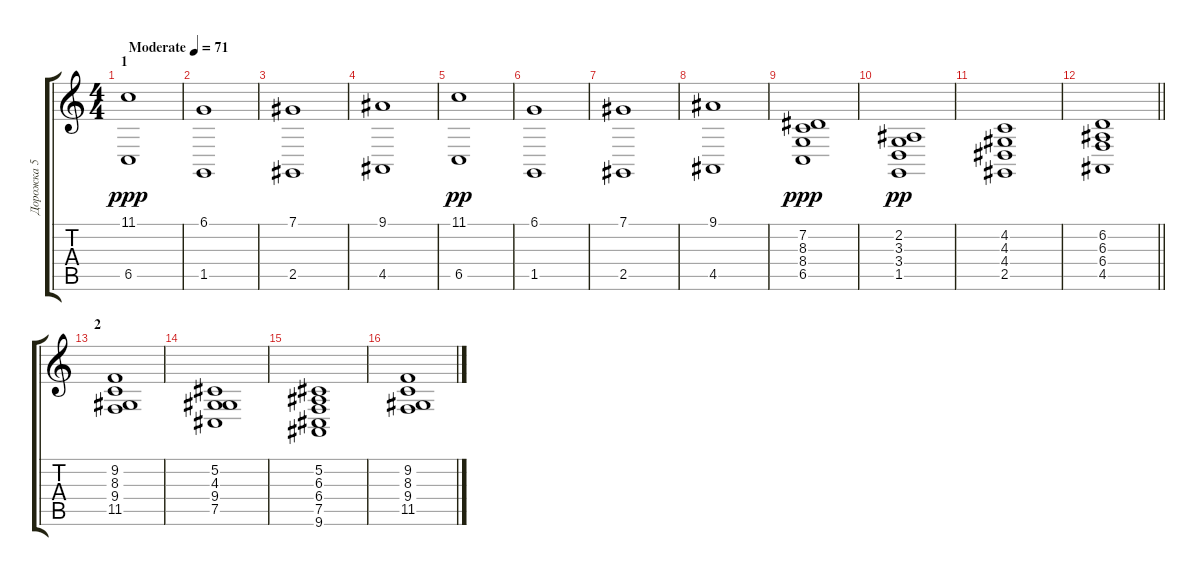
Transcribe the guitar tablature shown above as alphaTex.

\track ("Дорожка 5" "Дорожка 5") {instrument stringensemble1}
\staff {score tabs}
\tuning (Db4 Ab3 E3 B2 Gb2 Db2) {hide}
\ts (4 4)
\section ("" "1")
\tempo (71 "Moderate")
\clef g2
\ks c
(11.1 6.5).1{dy ppp instrument stringensemble1} |
(6.1 1.5).1 |
(7.1 2.5).1 |
(9.1 4.5).1 |
(11.1 6.5).1{dy pp} |
(6.1 1.5).1 |
(7.1 2.5).1 |
(9.1 4.5).1 |
(7.2 8.3 8.4 6.5).1{dy ppp} |
(2.2 3.3 3.4 1.5).1{dy pp} |
(4.2 4.3 4.4 2.5).1 |
\barLineRight lightlight
(6.2 6.3 6.4 4.5).1 |
\section ("" "2")
(9.2 8.3 9.4 11.5).1 |
(5.2 4.3 9.4 7.5).1 |
(5.2 6.3 6.4 7.5 9.6).1 |
(9.2 8.3 9.4 11.5).1
